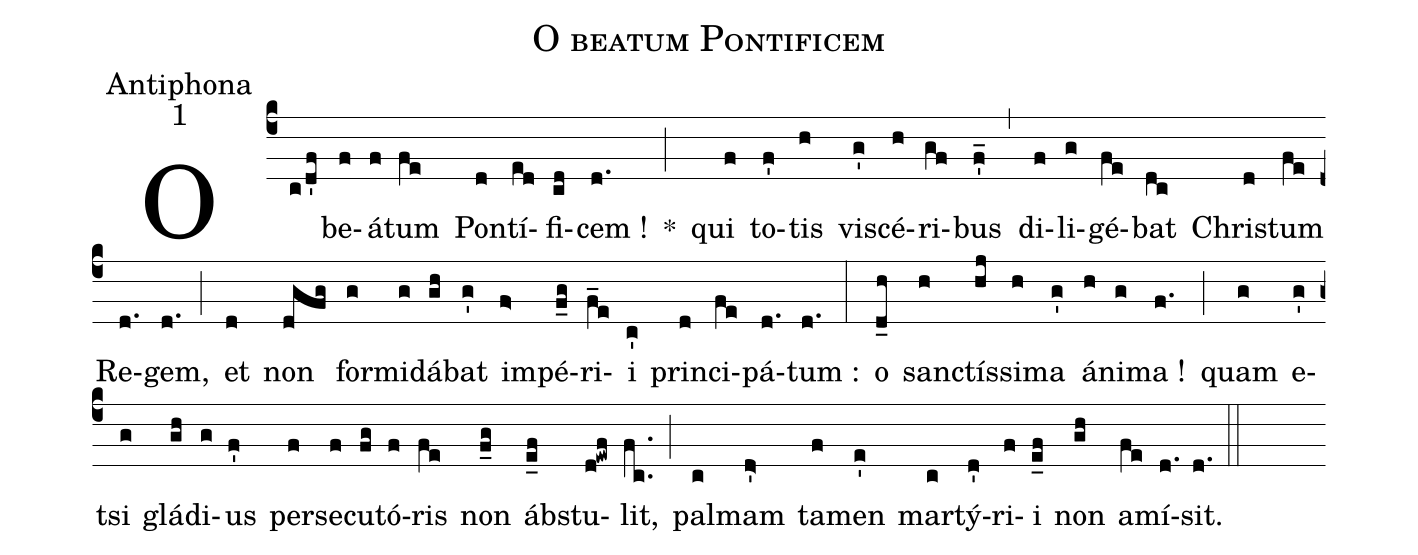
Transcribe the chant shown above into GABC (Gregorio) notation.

name:O beatum Pontificem;
office-part:Antiphona;
mode:1;
%%
(c4) O(c/d'f) be(f)á(f)tum(fe) Pon(d)tí(ed)fi(cd)cem !(d.) *(;) qui(f) to(f')tis(h) vi(g')scé(h)ri(gf)bus(f'_) (,) di(f)li(g)gé(fe)bat(dc) Chri(d)stum(fe) Re(d.)gem,(d.) (;) et(d) non(dgfg) for(g)mi(g)dá(gh)bat(g') im(f>)pé(f_g)ri(f_e)i(c') prin(d)ci(fe)pá(d.)tum :(d.) (:) o(d_h) san(h)ctís(hj)si(h)ma(g') á(h)ni(g)ma !(f.) (;) quam(g) e(g')tsi(g) glá(gh)di(g)us(f') per(f)se(f)cu(fg)tó(f)ris(fe) non(f_g) áb(e_f)stu(d!ewf)lit,(fc..) (;) pal(c)mam(d'>) ta(f)men(e') mar(c)tý(d')ri(f)i(e_f) non(gh) a(fe)mí(d.)sit.(d.) (::)
